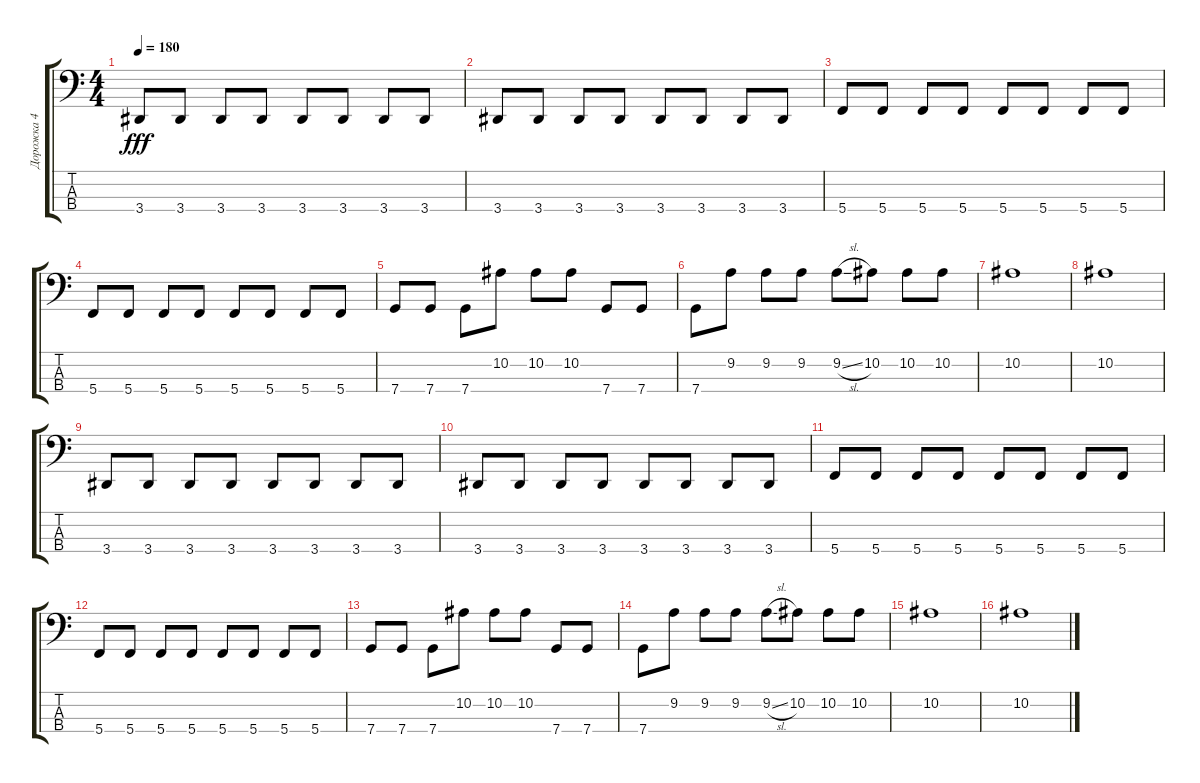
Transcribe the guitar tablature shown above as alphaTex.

\track ("Дорожка 4" "Дорожка 4") {instrument electricbassfinger}
\staff {score tabs}
\tuning (F2 C2 G1 C1) {hide}
\ts (4 4)
\tempo 180
\clef f4
\ks c
3.4.8{dy fff} 3.4.8 3.4.8 3.4.8 3.4.8 3.4.8 3.4.8 3.4.8 |
3.4.8 3.4.8 3.4.8 3.4.8 3.4.8 3.4.8 3.4.8 3.4.8 |
5.4.8 5.4.8 5.4.8 5.4.8 5.4.8 5.4.8 5.4.8 5.4.8 |
5.4.8 5.4.8 5.4.8 5.4.8 5.4.8 5.4.8 5.4.8 5.4.8 |
7.4.8 7.4.8 7.4.8 10.2.8 10.2.8 10.2.8 7.4.8 7.4.8 |
7.4.8 9.2.8 9.2.8 9.2.8 9.2{sl}.8 10.2.8 10.2.8 10.2.8 |
10.2.1 |
10.2.1 |
3.4.8 3.4.8 3.4.8 3.4.8 3.4.8 3.4.8 3.4.8 3.4.8 |
3.4.8 3.4.8 3.4.8 3.4.8 3.4.8 3.4.8 3.4.8 3.4.8 |
5.4.8 5.4.8 5.4.8 5.4.8 5.4.8 5.4.8 5.4.8 5.4.8 |
5.4.8 5.4.8 5.4.8 5.4.8 5.4.8 5.4.8 5.4.8 5.4.8 |
7.4.8 7.4.8 7.4.8 10.2.8 10.2.8 10.2.8 7.4.8 7.4.8 |
7.4.8 9.2.8 9.2.8 9.2.8 9.2{sl}.8 10.2.8 10.2.8 10.2.8 |
10.2.1 |
10.2.1
